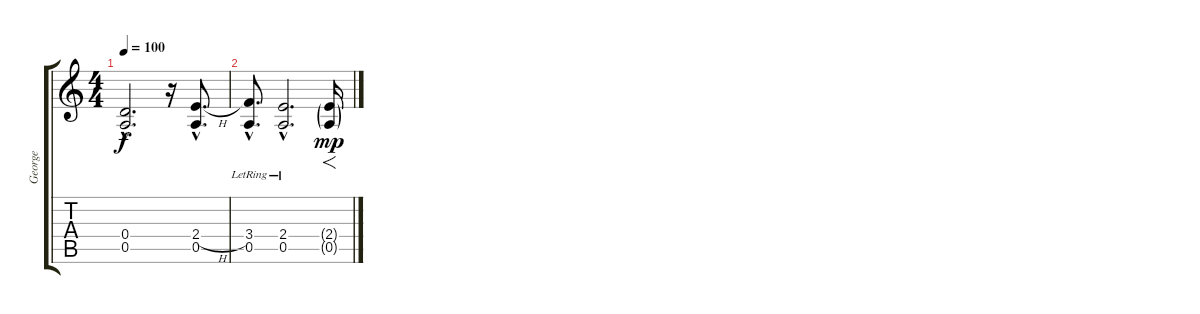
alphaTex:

\track ("George" "George") {instrument overdrivenguitar}
\staff {score tabs}
\tuning (E4 B3 G3 D3 A2 E2) {hide}
\ts (4 4)
\tempo 100
\clef g2
\ks c
(0.4{hac} 0.5{hac}).2{d dy f} r.16 (2.4{h hac} 0.5{hac}).8{d} |
(3.4{hac lr} 0.5{hac lr}).8{d} (2.4{hac lr} 0.5{hac lr}).2{d} (2.4{g} 0.5{g}).16{f dy mp}
